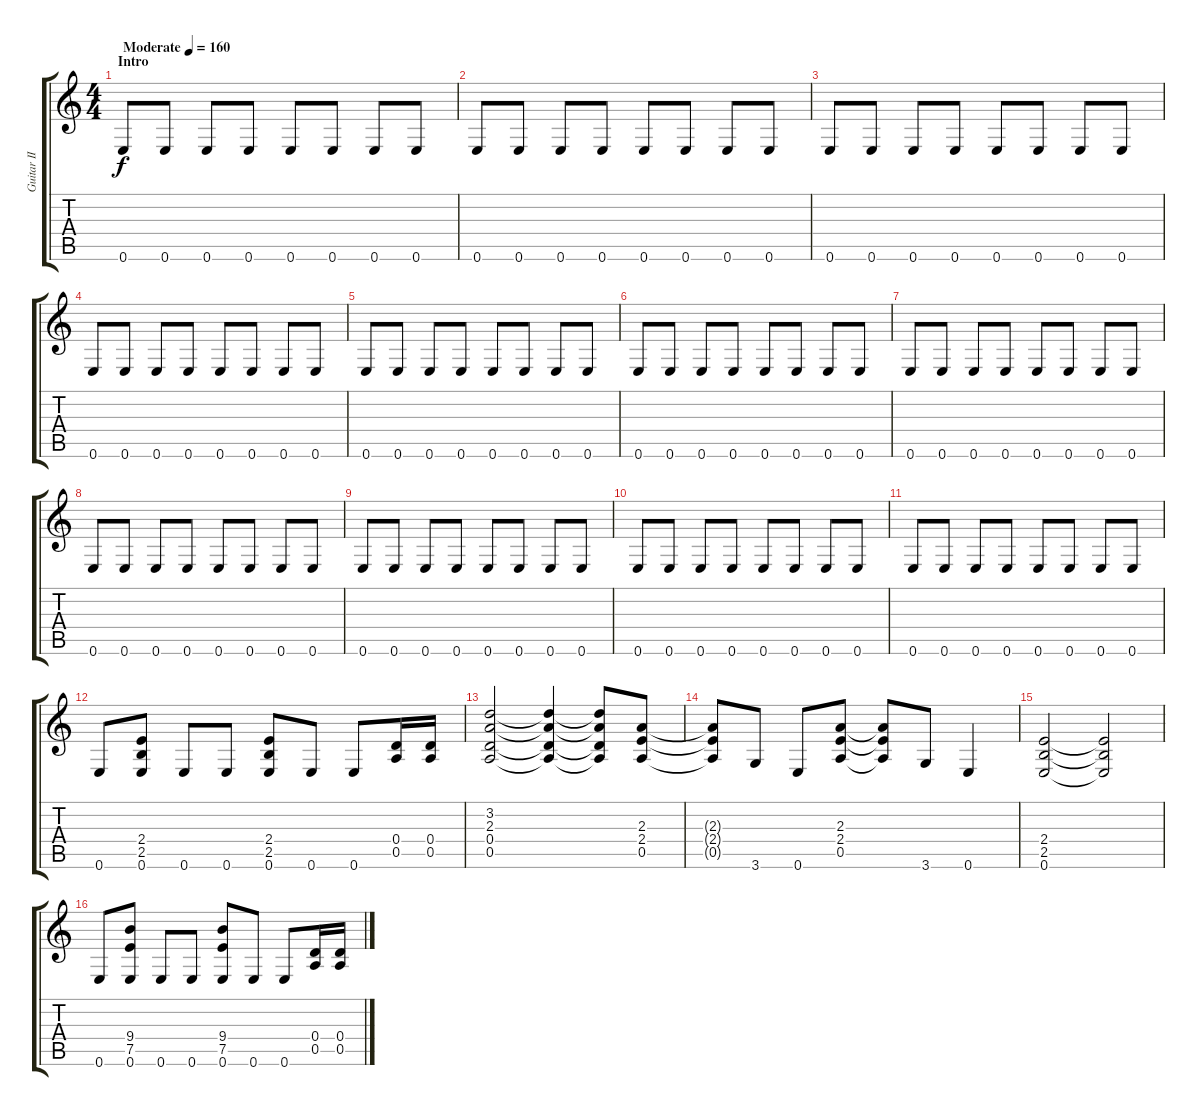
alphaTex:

\track ("Guitar II" "Guitar II") {instrument overdrivenguitar}
\staff {score tabs}
\tuning (E4 B3 G3 D3 A2 E2) {hide}
\ts (4 4)
\section ("" "Intro")
\tempo (160 "Moderate")
\clef g2
\ks c
0.6.8{dy f instrument overdrivenguitar} 0.6.8 0.6.8 0.6.8 0.6.8 0.6.8 0.6.8 0.6.8 |
0.6.8 0.6.8 0.6.8 0.6.8 0.6.8 0.6.8 0.6.8 0.6.8 |
0.6.8 0.6.8 0.6.8 0.6.8 0.6.8 0.6.8 0.6.8 0.6.8 |
0.6.8 0.6.8 0.6.8 0.6.8 0.6.8 0.6.8 0.6.8 0.6.8 |
0.6.8 0.6.8 0.6.8 0.6.8 0.6.8 0.6.8 0.6.8 0.6.8 |
0.6.8 0.6.8 0.6.8 0.6.8 0.6.8 0.6.8 0.6.8 0.6.8 |
0.6.8 0.6.8 0.6.8 0.6.8 0.6.8 0.6.8 0.6.8 0.6.8 |
0.6.8 0.6.8 0.6.8 0.6.8 0.6.8 0.6.8 0.6.8 0.6.8 |
0.6.8 0.6.8 0.6.8 0.6.8 0.6.8 0.6.8 0.6.8 0.6.8 |
0.6.8 0.6.8 0.6.8 0.6.8 0.6.8 0.6.8 0.6.8 0.6.8 |
0.6.8 0.6.8 0.6.8 0.6.8 0.6.8 0.6.8 0.6.8 0.6.8 |
0.6.8 (2.4 2.5 0.6).8 0.6.8 0.6.8 (2.4 2.5 0.6).8 0.6.8 0.6.8 (0.4 0.5).16 (0.4 0.5).16 |
(3.2 2.3 0.4 0.5).2 (3.2{t} 2.3{t} 0.4{t} 0.5{t}).4 (3.2{t} 2.3{t} 0.4{t} 0.5{t}).8 (2.3 2.4 0.5).8 |
(2.3{t} 2.4{t} 0.5{t}).8 3.6.8 0.6.8 (2.3 2.4 0.5).8 (2.3{t} 2.4{t} 0.5{t}).8 3.6.8 0.6.4 |
(2.4 2.5 0.6).2 (2.4{t} 2.5{t} 0.6{t}).2 |
0.6.8 (9.4 7.5 0.6).8 0.6.8 0.6.8 (9.4 7.5 0.6).8 0.6.8 0.6.8 (0.4 0.5).16 (0.4 0.5).16
